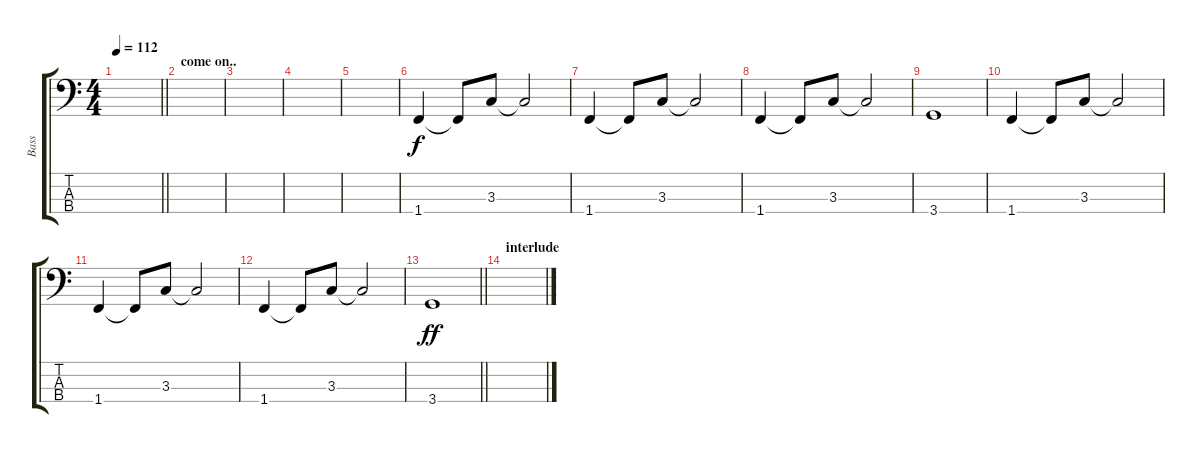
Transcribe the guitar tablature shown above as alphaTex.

\track ("Bass" "Bass") {instrument electricbassfinger}
\staff {score tabs}
\tuning (G2 D2 A1 E1) {hide}
\ts (4 4)
\tempo 112
\clef f4
\barLineRight lightlight
\ks c
|
\section ("" "come on..")
|
|
|
|
1.4.4{dy f} 1.4{t}.8 3.3.8 3.3{t}.2 |
1.4.4 1.4{t}.8 3.3.8 3.3{t}.2 |
1.4.4 1.4{t}.8 3.3.8 3.3{t}.2 |
3.4.1 |
1.4.4 1.4{t}.8 3.3.8 3.3{t}.2 |
1.4.4 1.4{t}.8 3.3.8 3.3{t}.2 |
1.4.4 1.4{t}.8 3.3.8 3.3{t}.2 |
\barLineRight lightlight
3.4.1{dy ff} |
\section ("" "interlude")
